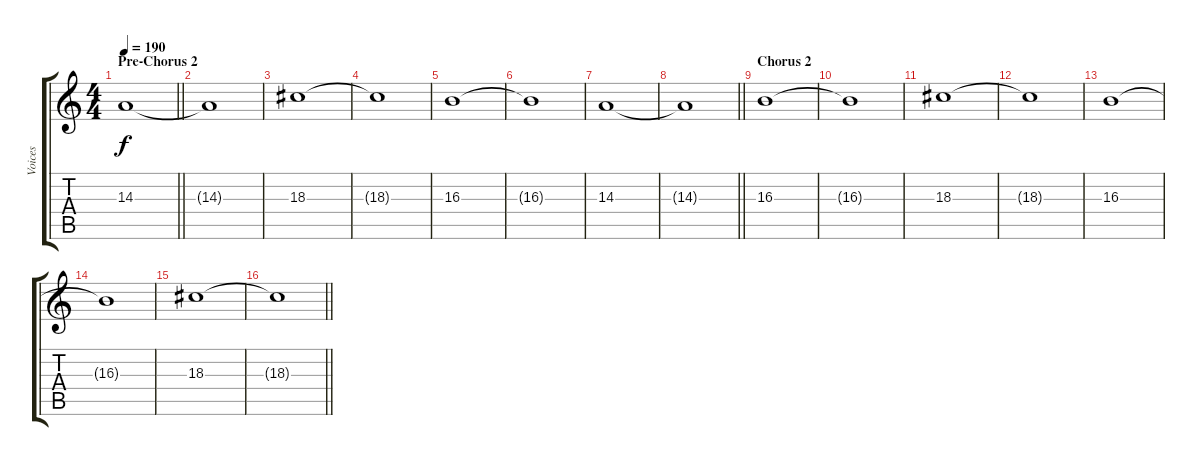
\track ("Voices" "Voices") {instrument stringensemble1}
\staff {score tabs}
\tuning (E4 B3 G3 D3 A2 E2) {hide}
\ts (4 4)
\section ("" "Pre-Chorus 2")
\tempo 190
\clef g2
\barLineRight lightlight
\ks c
14.3.1{dy f} |
14.3{t}.1 |
18.3.1 |
18.3{t}.1 |
16.3.1 |
16.3{t}.1 |
14.3.1 |
\barLineRight lightlight
14.3{t}.1 |
\section ("" "Chorus 2")
16.3.1 |
16.3{t}.1 |
18.3.1 |
18.3{t}.1 |
16.3.1 |
16.3{t}.1 |
18.3.1 |
\barLineRight lightlight
18.3{t}.1
